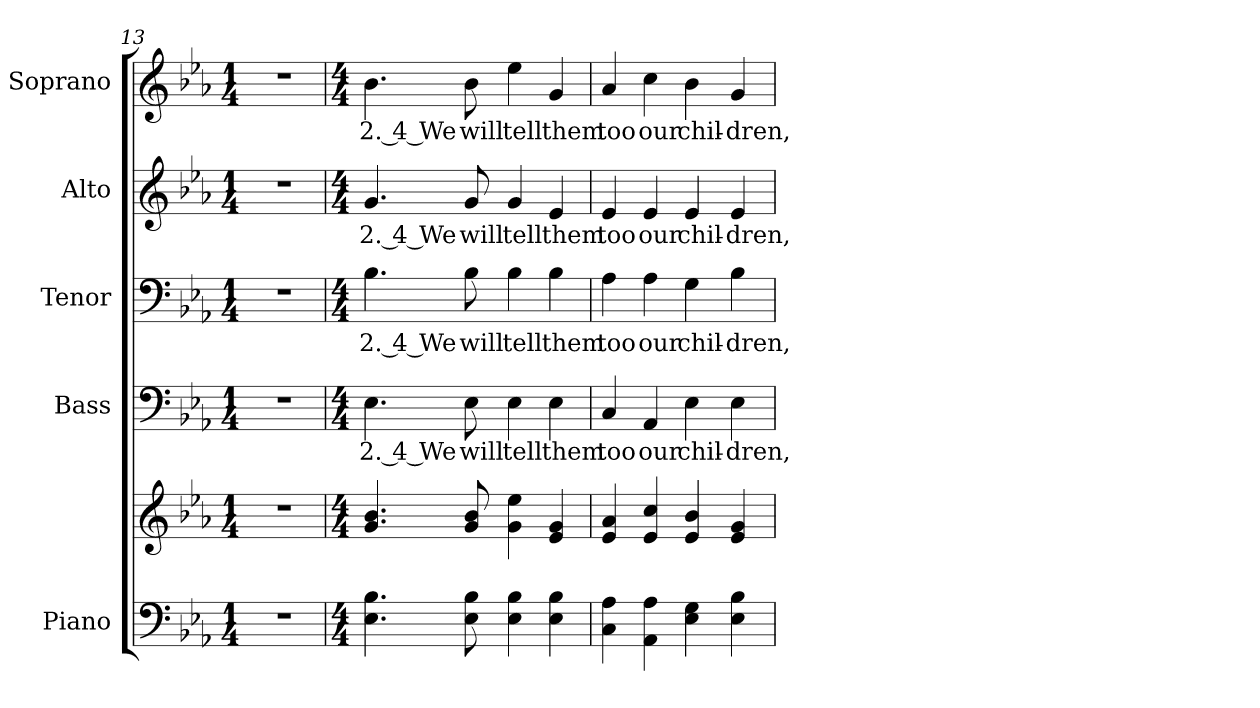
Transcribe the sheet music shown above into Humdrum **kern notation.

**kern	**kern	**kern	**text	**kern	**text	**kern	**text	**kern	**text
*part5	*part5	*part4	*part4	*part3	*part3	*part2	*part2	*part1	*part1
*staff6	*staff5	*staff4	*staff4	*staff3	*staff3	*staff2	*staff2	*staff1	*staff1
*I"Piano	*	*I"Bass	*	*I"Tenor	*	*I"Alto	*	*I"Soprano	*
*I'Pno.	*	*I'B.	*	*I'T.	*	*I'A.	*	*I'S.	*
!!LO:PB:g=z
*clefF4	*clefG2	*clefF4	*	*clefF4	*	*clefG2	*	*clefG2	*
*k[b-e-a-]	*k[b-e-a-]	*k[b-e-a-]	*	*k[b-e-a-]	*	*k[b-e-a-]	*	*k[b-e-a-]	*
*E-:	*E-:	*E-:	*	*E-:	*	*E-:	*	*E-:	*
*M1/4	*M1/4	*M1/4	*	*M1/4	*	*M1/4	*	*M1/4	*
=13	=13	=13	=13	=13	=13	=13	=13	=13	=13
!LO:N:vis=1	!LO:N:vis=1	!LO:N:vis=1	!	!LO:N:vis=1	!	!LO:N:vis=1	!	!LO:N:vis=1	!
4r	4r	4r	.	4r	.	4r	.	4r	.
=14	=14	=14	=14	=14	=14	=14	=14	=14	=14
*M4/4	*M4/4	*M4/4	*	*M4/4	*	*M4/4	*	*M4/4	*
!	!	!	!LO:LY:b:color=#000000	!	!	!	!	!	!
!	!	!	!	!	!LO:LY:b:color=#000000	!	!	!	!
!	!	!	!	!	!	!	!LO:LY:b:color=#000000	!	!
!	!	!	!	!	!	!	!	!	!LO:LY:b:color=#000000
4.E-i\ 4.B-i	4.gi/ 4.b-i	4.E-i\	2. 4 We	4.B-i\	2. 4 We	4.gi/	2. 4 We	4.b-i\	2. 4 We
!	!	!	!LO:LY:b:color=#000000	!	!	!	!	!	!
!	!	!	!	!	!LO:LY:b:color=#000000	!	!	!	!
!	!	!	!	!	!	!	!LO:LY:b:color=#000000	!	!
!	!	!	!	!	!	!	!	!	!LO:LY:b:color=#000000
8E-i\ 8B-i	8gi/ 8b-i	8E-i\	will	8B-i\	will	8gi/	will	8b-i\	will
!	!	!	!LO:LY:b:color=#000000	!	!	!	!	!	!
!	!	!	!	!	!LO:LY:b:color=#000000	!	!	!	!
!	!	!	!	!	!	!	!LO:LY:b:color=#000000	!	!
!	!	!	!	!	!	!	!	!	!LO:LY:b:color=#000000
4E-i\ 4B-i	4gi\ 4ee-i	4E-i\	tell	4B-i\	tell	4gi/	tell	4ee-i\	tell
!	!	!	!LO:LY:b:color=#000000	!	!	!	!	!	!
!	!	!	!	!	!LO:LY:b:color=#000000	!	!	!	!
!	!	!	!	!	!	!	!LO:LY:b:color=#000000	!	!
!	!	!	!	!	!	!	!	!	!LO:LY:b:color=#000000
4E-i\ 4B-i	4e-i/ 4gi	4E-i\	them	4B-i\	them	4e-i/	them	4gi/	them
=15	=15	=15	=15	=15	=15	=15	=15	=15	=15
!	!	!	!LO:LY:b:color=#000000	!	!	!	!	!	!
!	!	!	!	!	!LO:LY:b:color=#000000	!	!	!	!
!	!	!	!	!	!	!	!LO:LY:b:color=#000000	!	!
!	!	!	!	!	!	!	!	!	!LO:LY:b:color=#000000
4Ci\ 4A-i	4e-i/ 4a-i	4Ci/	too	4A-i\	too	4e-i/	too	4a-i/	too
!	!	!	!LO:LY:b:color=#000000	!	!	!	!	!	!
!	!	!	!	!	!LO:LY:b:color=#000000	!	!	!	!
!	!	!	!	!	!	!	!LO:LY:b:color=#000000	!	!
!	!	!	!	!	!	!	!	!	!LO:LY:b:color=#000000
4AA-i\ 4A-i	4e-i/ 4cci	4AA-i/	our	4A-i\	our	4e-i/	our	4cci\	our
!	!	!	!LO:LY:b:color=#000000	!	!	!	!	!	!
!	!	!	!	!	!LO:LY:b:color=#000000	!	!	!	!
!	!	!	!	!	!	!	!LO:LY:b:color=#000000	!	!
!	!	!	!	!	!	!	!	!	!LO:LY:b:color=#000000
4E-i\ 4Gi	4e-i/ 4b-i	4E-i\	chil-	4Gi\	chil-	4e-i/	chil-	4b-i\	chil-
!	!	!	!LO:LY:b:color=#000000	!	!	!	!	!	!
!	!	!	!	!	!LO:LY:b:color=#000000	!	!	!	!
!	!	!	!	!	!	!	!LO:LY:b:color=#000000	!	!
!	!	!	!	!	!	!	!	!	!LO:LY:b:color=#000000
4E-i\ 4B-i	4e-i/ 4gi	4E-i\	-dren,	4B-i\	-dren,	4e-i/	-dren,	4gi/	-dren,
=	=	=	=	=	=	=	=	=	=
*-	*-	*-	*-	*-	*-	*-	*-	*-	*-
